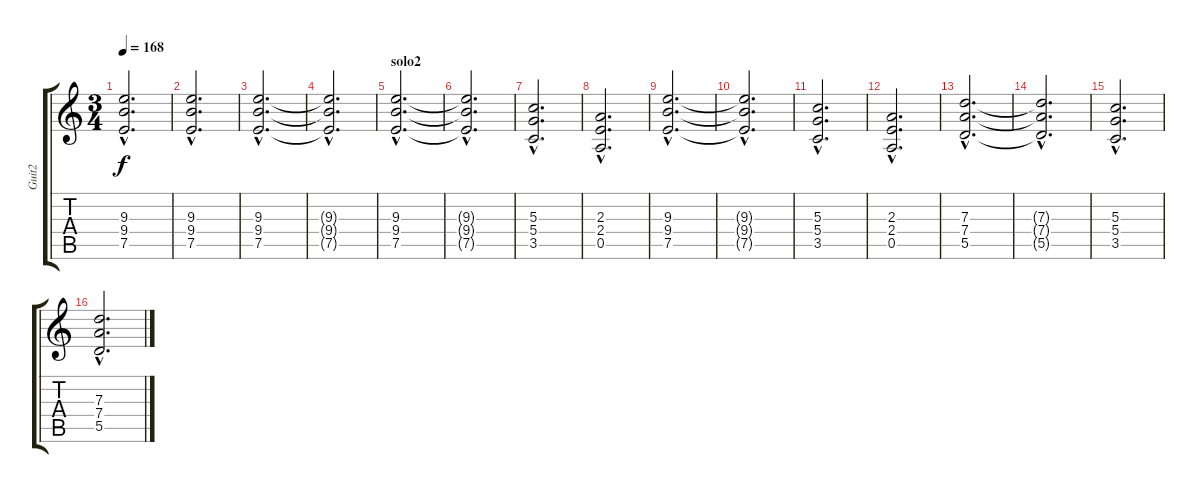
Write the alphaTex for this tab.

\track ("Guit2" "Guit2") {instrument overdrivenguitar}
\staff {score tabs}
\tuning (E4 B3 G3 D3 A2 E2) {hide}
\ts (3 4)
\tempo 168
\clef g2
\ks c
(9.3{hac} 9.4{hac} 7.5{hac}).2{d dy f} |
(9.3{hac} 9.4{hac} 7.5{hac}).2{d} |
(9.3{hac} 9.4{hac} 7.5{hac}).2{d} |
(9.3{hac t} 9.4{hac t} 7.5{hac t}).2{d} |
\section ("" "solo2")
(9.3{hac} 9.4{hac} 7.5{hac}).2{d} |
(9.3{hac t} 9.4{hac t} 7.5{hac t}).2{d} |
(5.3{hac} 5.4{hac} 3.5{hac}).2{d} |
(2.3{hac} 2.4{hac} 0.5{hac}).2{d} |
(9.3{hac} 9.4{hac} 7.5{hac}).2{d} |
(9.3{hac t} 9.4{hac t} 7.5{hac t}).2{d} |
(5.3{hac} 5.4{hac} 3.5{hac}).2{d} |
(2.3{hac} 2.4{hac} 0.5{hac}).2{d} |
(7.3{hac} 7.4{hac} 5.5{hac}).2{d} |
(7.3{hac t} 7.4{hac t} 5.5{hac t}).2{d} |
(5.3{hac} 5.4{hac} 3.5{hac}).2{d} |
(7.3{hac} 7.4{hac} 5.5{hac}).2{d}
